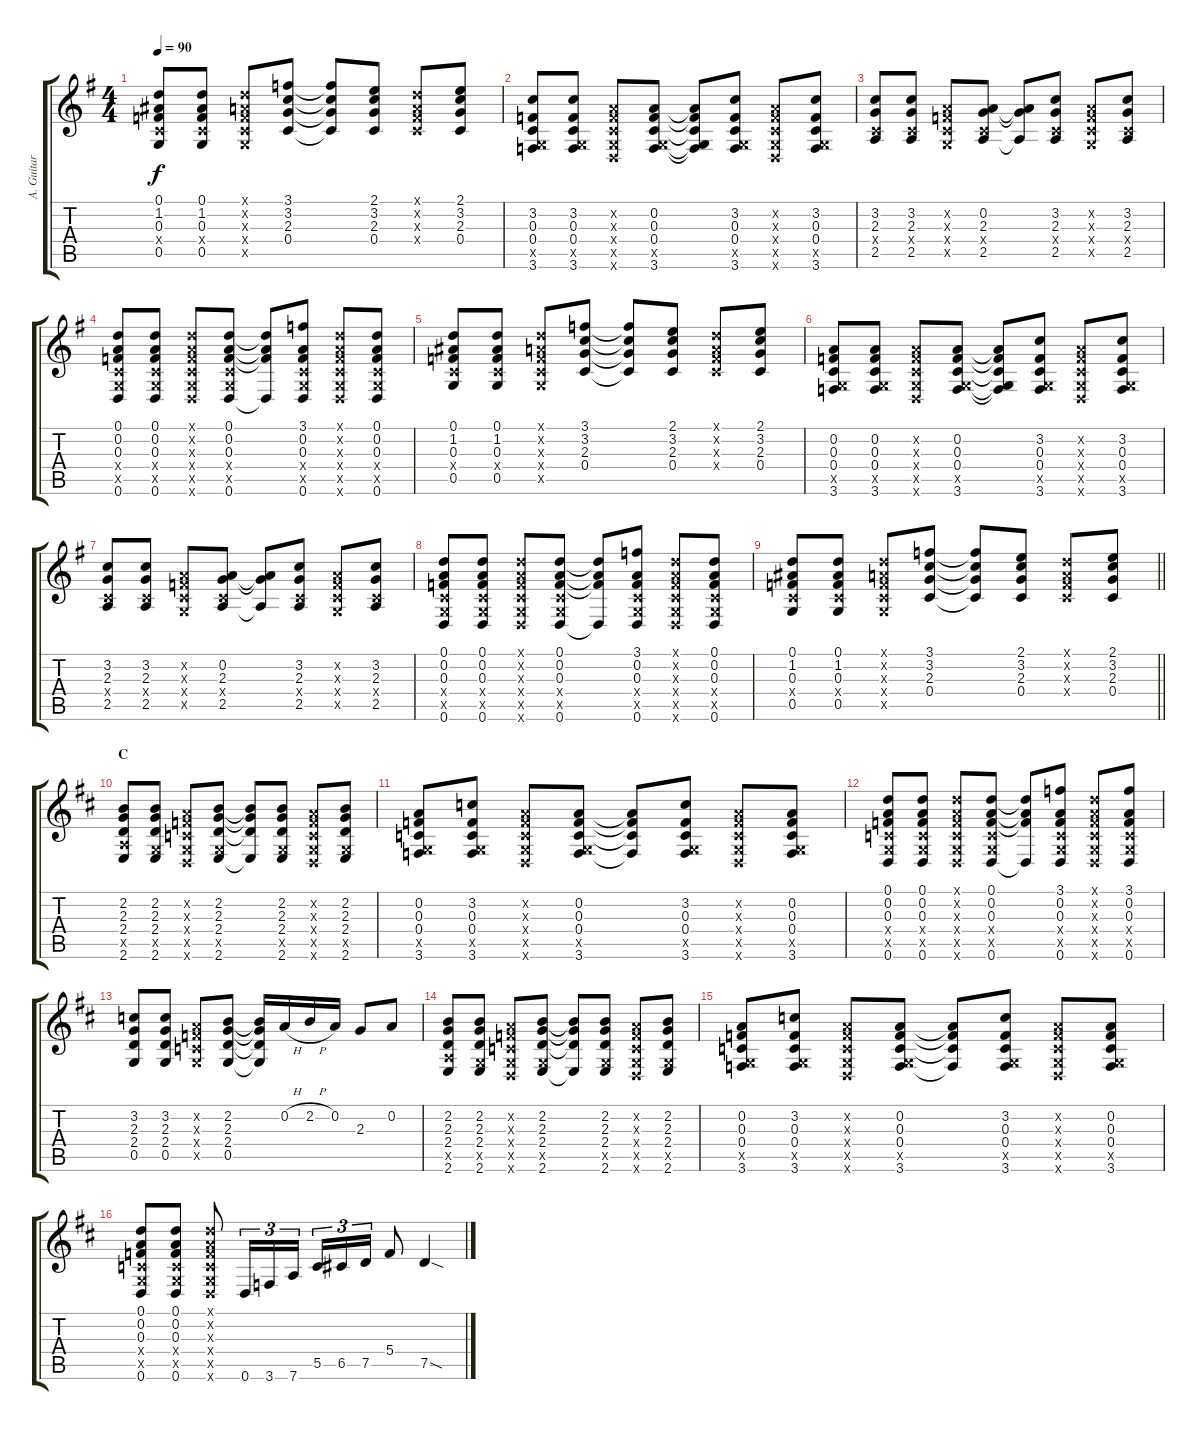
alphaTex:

\track ("A. Guitar" "A. Guitar") {instrument acousticguitarsteel}
\staff {score tabs}
\tuning (D4 A3 F3 C3 G2 D2) {hide}
\ts (4 4)
\tempo 90
\clef g2
\ks g
(0.1 1.2 0.3 0.4{x} 0.5).8{dy f} (0.1 1.2 0.3 0.4{x} 0.5).8 (0.1{x} 0.2{x} 0.3{x} 0.4{x} 0.5{x}).8 (3.1 3.2 2.3 0.4).8 (3.1{t} 3.2{t} 2.3{t} 0.4{t}).8 (2.1 3.2 2.3 0.4).8 (0.1{x} 0.2{x} 0.3{x} 0.4{x}).8 (2.1 3.2 2.3 0.4).8 |
(3.2 0.3 0.4 0.5{x} 3.6).8 (3.2 0.3 0.4 0.5{x} 3.6).8 (0.2{x} 0.3{x} 0.4{x} 0.5{x} 0.6{x}).8 (0.2 0.3 0.4 0.5{x} 3.6).8 (0.2{t} 0.3{t} 0.4{t} 0.5{t} 3.6{t}).8 (3.2 0.3 0.4 0.5{x} 3.6).8 (0.2{x} 0.3{x} 0.4{x} 0.5{x} 0.6{x}).8 (3.2 0.3 0.4 0.5{x} 3.6).8 |
(3.2 2.3 0.4{x} 2.5).8 (3.2 2.3 0.4{x} 2.5).8 (0.2{x} 0.3{x} 0.4{x} 0.5{x}).8 (0.2 2.3 0.4{x} 2.5).8 (0.2{t} 2.3{t} 2.5{t}).8 (3.2 2.3 0.4{x} 2.5).8 (0.2{x} 0.3{x} 0.4{x} 0.5{x}).8 (3.2 2.3 0.4{x} 2.5).8 |
(0.1 0.2 0.3 0.4{x} 0.5{x} 0.6).8 (0.1 0.2 0.3 0.4{x} 0.5{x} 0.6).8 (0.1{x} 0.2{x} 0.3{x} 0.4{x} 0.5{x} 0.6{x}).8 (0.1 0.2 0.3 0.4{x} 0.5{x} 0.6).8 (0.1{t} 0.2{t} 0.3{t} 0.6{t}).8 (3.1 0.2 0.3 0.4{x} 0.5{x} 0.6).8 (0.1{x} 0.2{x} 0.3{x} 0.4{x} 0.5{x} 0.6{x}).8 (0.1 0.2 0.3 0.4{x} 0.5{x} 0.6).8 |
(0.1 1.2 0.3 0.4{x} 0.5).8 (0.1 1.2 0.3 0.4{x} 0.5).8 (0.1{x} 0.2{x} 0.3{x} 0.4{x} 0.5{x}).8 (3.1 3.2 2.3 0.4).8 (3.1{t} 3.2{t} 2.3{t} 0.4{t}).8 (2.1 3.2 2.3 0.4).8 (0.1{x} 0.2{x} 0.3{x} 0.4{x}).8 (2.1 3.2 2.3 0.4).8 |
(0.2 0.3 0.4 0.5{x} 3.6).8 (0.2 0.3 0.4 0.5{x} 3.6).8 (0.2{x} 0.3{x} 0.4{x} 0.5{x} 0.6{x}).8 (0.2 0.3 0.4 0.5{x} 3.6).8 (0.2{t} 0.3{t} 0.4{t} 0.5{t} 3.6{t}).8 (3.2 0.3 0.4 0.5{x} 3.6).8 (0.2{x} 0.3{x} 0.4{x} 0.5{x} 0.6{x}).8 (3.2 0.3 0.4 0.5{x} 3.6).8 |
(3.2 2.3 0.4{x} 2.5).8 (3.2 2.3 0.4{x} 2.5).8 (0.2{x} 0.3{x} 0.4{x} 0.5{x}).8 (0.2 2.3 0.4{x} 2.5).8 (0.2{t} 2.3{t} 2.5{t}).8 (3.2 2.3 0.4{x} 2.5).8 (0.2{x} 0.3{x} 0.4{x} 0.5{x}).8 (3.2 2.3 0.4{x} 2.5).8 |
(0.1 0.2 0.3 0.4{x} 0.5{x} 0.6).8 (0.1 0.2 0.3 0.4{x} 0.5{x} 0.6).8 (0.1{x} 0.2{x} 0.3{x} 0.4{x} 0.5{x} 0.6{x}).8 (0.1 0.2 0.3 0.4{x} 0.5{x} 0.6).8 (0.1{t} 0.2{t} 0.3{t} 0.6{t}).8 (3.1 0.2 0.3 0.4{x} 0.5{x} 0.6).8 (0.1{x} 0.2{x} 0.3{x} 0.4{x} 0.5{x} 0.6{x}).8 (0.1 0.2 0.3 0.4{x} 0.5{x} 0.6).8 |
\barLineRight lightlight
(0.1 1.2 0.3 0.4{x} 0.5).8 (0.1 1.2 0.3 0.4{x} 0.5).8 (0.1{x} 0.2{x} 0.3{x} 0.4{x} 0.5{x}).8 (3.1 3.2 2.3 0.4).8 (3.1{t} 3.2{t} 2.3{t} 0.4{t}).8 (2.1 3.2 2.3 0.4).8 (0.1{x} 0.2{x} 0.3{x} 0.4{x}).8 (2.1 3.2 2.3 0.4).8 |
\section ("" "C")
\ks d
(2.2 2.3 2.4 2.5{x} 2.6).8 (2.2 2.3 2.4 0.5{x} 2.6).8 (0.2{x} 0.3{x} 0.4{x} 0.5{x} 0.6{x}).8 (2.2 2.3 2.4 0.5{x} 2.6).8 (2.2{t} 2.3{t} 2.4{t} 2.6{t}).8 (2.2 2.3 2.4 0.5{x} 2.6).8 (0.2{x} 0.3{x} 0.4{x} 0.5{x} 0.6{x}).8 (2.2 2.3 2.4 0.5{x} 2.6).8 |
(0.2 0.3 0.4 0.5{x} 3.6).8 (3.2 0.3 0.4 0.5{x} 3.6).8 (0.2{x} 0.3{x} 0.4{x} 0.5{x} 0.6{x}).8 (0.2 0.3 0.4 0.5{x} 3.6).8 (0.2{t} 0.3{t} 0.4{t} 3.6{t}).8 (3.2 0.3 0.4 0.5{x} 3.6).8 (0.2{x} 0.3{x} 0.4{x} 0.5{x} 0.6{x}).8 (0.2 0.3 0.4 0.5{x} 3.6).8 |
(0.1 0.2 0.3 0.4{x} 0.5{x} 0.6).8 (0.1 0.2 0.3 0.4{x} 0.5{x} 0.6).8 (0.1{x} 0.2{x} 0.3{x} 0.4{x} 0.5{x} 0.6{x}).8 (0.1 0.2 0.3 0.4{x} 0.5{x} 0.6).8 (0.1{t} 0.2{t} 0.3{t} 0.6{t}).8 (3.1 0.2 0.3 0.4{x} 0.5{x} 0.6).8 (0.1{x} 0.2{x} 0.3{x} 0.4{x} 0.5{x} 0.6{x}).8 (3.1 0.2 0.3 0.4{x} 0.5{x} 0.6).8 |
(3.2 2.3 2.4 0.5).8 (3.2 2.3 2.4 0.5).8 (0.2{x} 0.3{x} 0.4{x} 0.5{x}).8 (2.2 2.3 2.4 0.5).8 (2.2{t} 2.3{t} 2.4{t} 0.5{t}).16 0.2{h}.16 2.2{h}.16 0.2.16 2.3.8 0.2.8 |
(2.2 2.3 2.4 2.5{x} 2.6).8 (2.2 2.3 2.4 0.5{x} 2.6).8 (0.2{x} 0.3{x} 0.4{x} 0.5{x} 0.6{x}).8 (2.2 2.3 2.4 0.5{x} 2.6).8 (2.2{t} 2.3{t} 2.4{t} 2.6{t}).8 (2.2 2.3 2.4 0.5{x} 2.6).8 (0.2{x} 0.3{x} 0.4{x} 0.5{x} 0.6{x}).8 (2.2 2.3 2.4 0.5{x} 2.6).8 |
(0.2 0.3 0.4 0.5{x} 3.6).8 (3.2 0.3 0.4 0.5{x} 3.6).8 (0.2{x} 0.3{x} 0.4{x} 0.5{x} 0.6{x}).8 (0.2 0.3 0.4 0.5{x} 3.6).8 (0.2{t} 0.3{t} 0.4{t} 3.6{t}).8 (3.2 0.3 0.4 0.5{x} 3.6).8 (0.2{x} 0.3{x} 0.4{x} 0.5{x} 0.6{x}).8 (0.2 0.3 0.4 0.5{x} 3.6).8 |
(0.1 0.2 0.3 0.4{x} 0.5{x} 0.6).8 (0.1 0.2 0.3 0.4{x} 0.5{x} 0.6).8 (0.1{x} 0.2{x} 0.3{x} 0.4{x} 0.5{x} 0.6{x}).8 0.6.16{tu (3 2)} 3.6.16{tu (3 2)} 7.6.16{tu (3 2)} 5.5.16{tu (3 2)} 6.5.16{tu (3 2)} 7.5.16{tu (3 2)} 5.4.8 7.5{sod}.4
